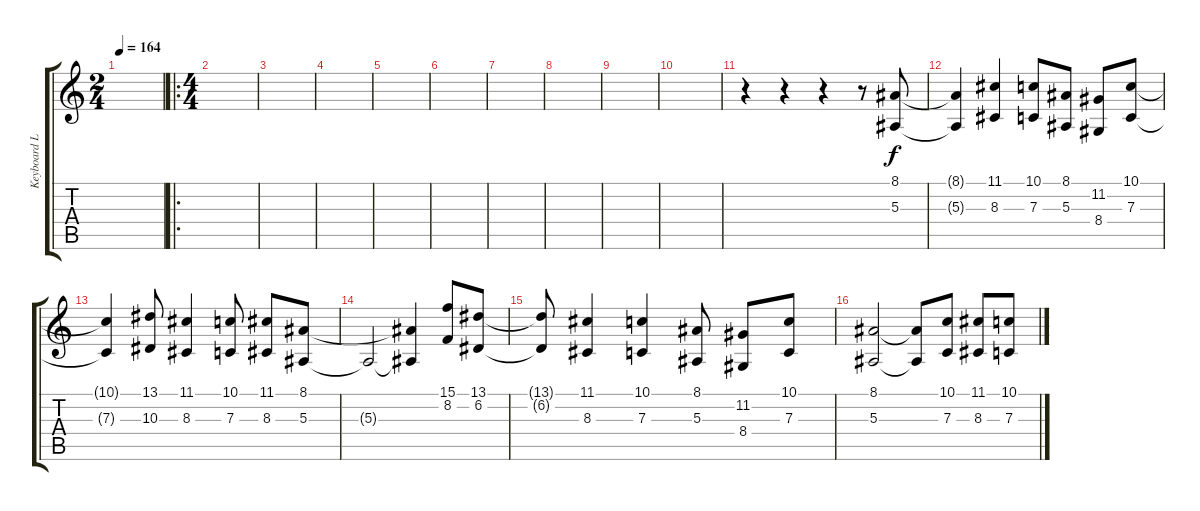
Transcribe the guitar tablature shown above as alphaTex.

\track ("Keyboard Lead" "Keyboard L") {instrument lead2sawtooth}
\staff {score tabs}
\tuning (D4 A3 F3 C3 G2 D2) {hide}
\ts (2 4)
\tempo 164
\clef g2
\ks c
|
\ro
\ts (4 4)
|
|
|
|
|
|
|
|
|
r.4 r.4 r.4 r.8 (8.1 5.3).8{volume 11} |
(8.1{t} 5.3{t}).4 (11.1 8.3).4 (10.1 7.3).8 (8.1 5.3).8 (11.2 8.4).8 (10.1 7.3).8 |
(10.1{t} 7.3{t}).4 (13.1 10.3).8 (11.1 8.3).4 (10.1 7.3).8 (11.1 8.3).8 (8.1 5.3).8 |
5.3{t}.2 (8.1{t} 5.3{t}).4 (15.1 8.2).8 (13.1 6.2).8 |
(13.1{t} 6.2{t}).8 (11.1 8.3).4 (10.1 7.3).4 (8.1 5.3).8 (11.2 8.4).8 (10.1 7.3).8 |
(8.1 5.3).2 (8.1{t} 5.3{t}).8 (10.1 7.3).8 (11.1 8.3).8 (10.1 7.3).8
